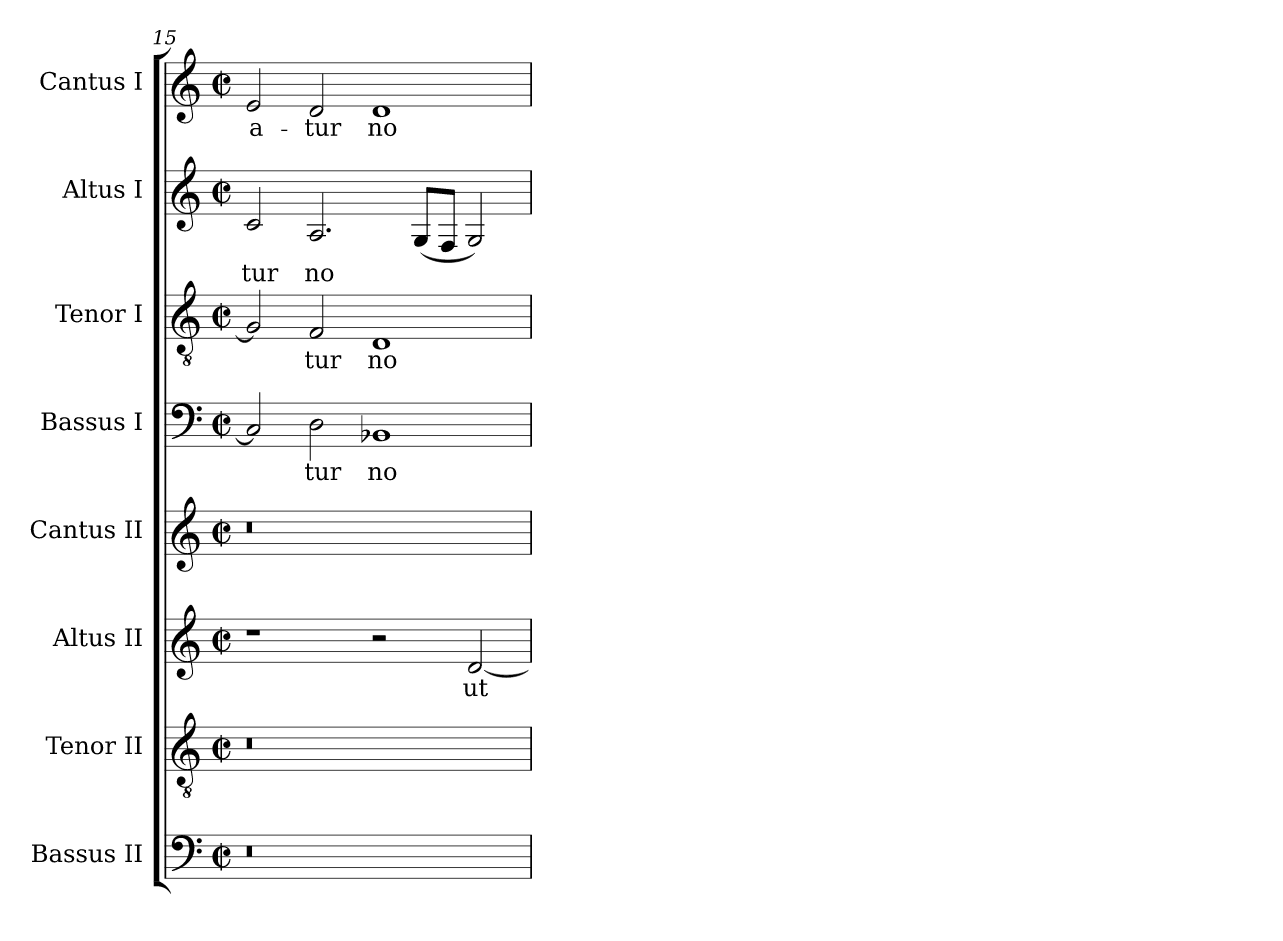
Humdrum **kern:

**kern	**kern	**kern	**text	**kern	**kern	**text	**kern	**text	**kern	**text	**kern	**text
*part8	*part7	*part6	*part6	*part5	*part4	*part4	*part3	*part3	*part2	*part2	*part1	*part1
*staff8	*staff7	*staff6	*staff6	*staff5	*staff4	*staff4	*staff3	*staff3	*staff2	*staff2	*staff1	*staff1
*I"Bassus II	*I"Tenor II	*I"Altus II	*	*I"Cantus II	*I"Bassus I	*	*I"Tenor I	*	*I"Altus I	*	*I"Cantus I	*
*clefF4	*clefGv2	*clefG2	*	*clefG2	*clefF4	*	*clefGv2	*	*clefG2	*	*clefG2	*
*M2/2	*M2/2	*M2/2	*	*M2/2	*M2/2	*	*M2/2	*	*M2/2	*	*M2/2	*
*met(c|)	*met(c|)	*met(c|)	*	*met(c|)	*met(c|)	*	*met(c|)	*	*met(c|)	*	*met(c|)	*
=15	=15	=15	=15	=15	=15	=15	=15	=15	=15	=15	=15	=15
!	!	!	!	!	!	!	!	!	!	!LO:LY:b:cj	!	!LO:LY:b:cj
0r	0r	1r	.	0r	2C/]	.	2G/]	.	2c/	tur	2e/	-a-
!	!	!	!	!	!	!LO:LY:b:cj	!	!LO:LY:b:cj	!	!LO:LY:b:cj	!	!LO:LY:b:cj
.	.	.	.	.	2D\	tur	2F/	tur	2.A/	no	2d/	-tur
!	!	!	!	!	!	!LO:LY:b:cj	!	!LO:LY:b:cj	!	!	!	!LO:LY:b:cj
.	.	2r	.	.	1BB-X	no	1D	no	.	.	1d	no-
.	.	.	.	.	.	.	.	.	(>8G/L	.	.	.
.	.	.	.	.	.	.	.	.	8F/J	.	.	.
!	!	!	!LO:LY:b:cj	!	!	!	!	!	!	!	!	!
.	.	[<2d/	ut	.	.	.	.	.	2G/)	.	.	.
=	=	=	=	=	=	=	=	=	=	=	=	=
*-	*-	*-	*-	*-	*-	*-	*-	*-	*-	*-	*-	*-
